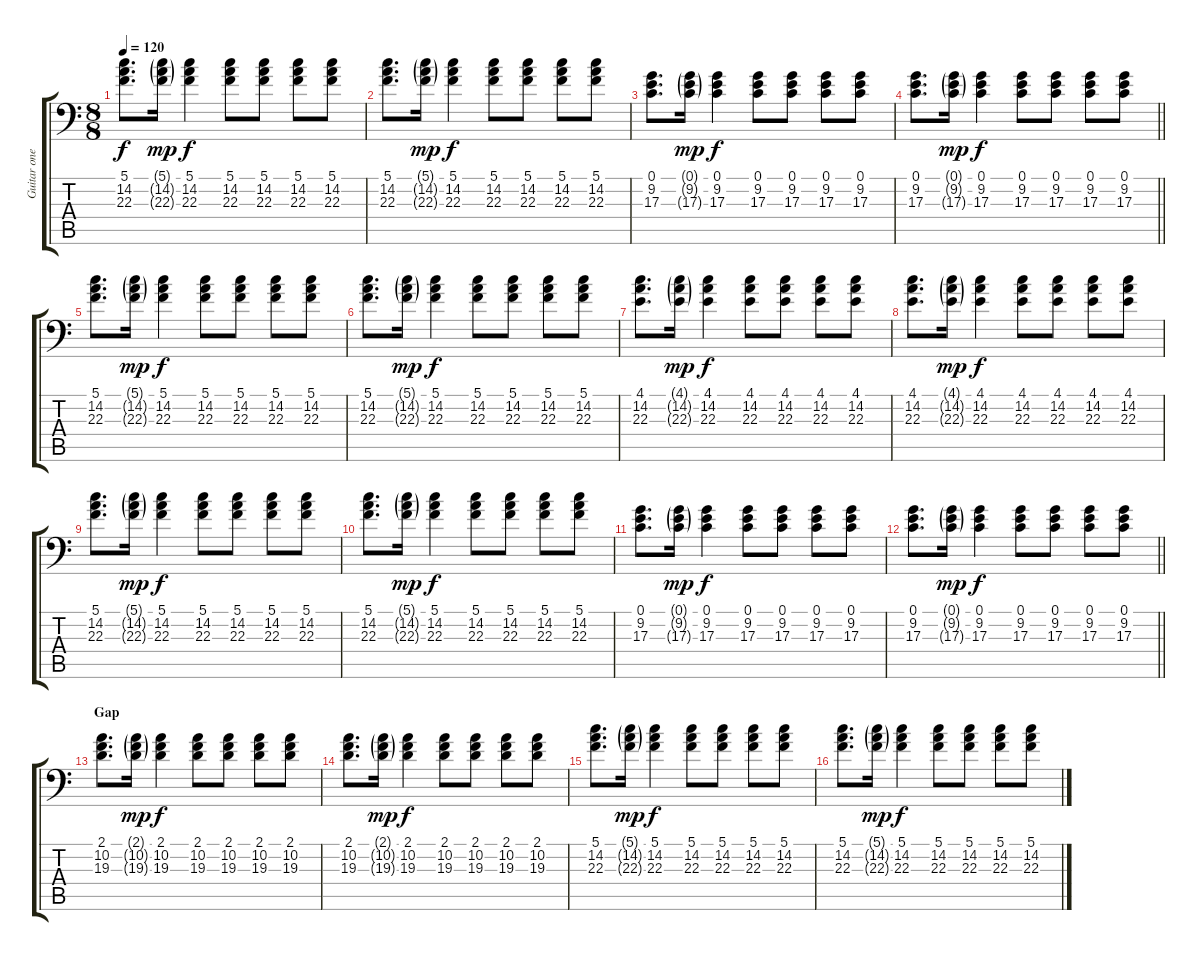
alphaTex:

\track ("Guitar one" "Guitar one") {instrument electricguitarclean}
\staff {score tabs}
\tuning (C3 G2 D2 A1 E1 B0) {hide}
\ts (8 8)
\tempo 120
\clef f4
\ks c
(5.1 14.2 22.3).8{d dy f} (5.1{g} 14.2{g} 22.3{g}).16{dy mp} (5.1 14.2 22.3).4{dy f} (5.1 14.2 22.3).8 (5.1 14.2 22.3).8 (5.1 14.2 22.3).8 (5.1 14.2 22.3).8 |
(5.1 14.2 22.3).8{d} (5.1{g} 14.2{g} 22.3{g}).16{dy mp} (5.1 14.2 22.3).4{dy f} (5.1 14.2 22.3).8 (5.1 14.2 22.3).8 (5.1 14.2 22.3).8 (5.1 14.2 22.3).8 |
(0.1 9.2 17.3).8{d} (0.1{g} 9.2{g} 17.3{g}).16{dy mp} (0.1 9.2 17.3).4{dy f} (0.1 9.2 17.3).8 (0.1 9.2 17.3).8 (0.1 9.2 17.3).8 (0.1 9.2 17.3).8 |
\barLineRight lightlight
(0.1 9.2 17.3).8{d} (0.1{g} 9.2{g} 17.3{g}).16{dy mp} (0.1 9.2 17.3).4{dy f} (0.1 9.2 17.3).8 (0.1 9.2 17.3).8 (0.1 9.2 17.3).8 (0.1 9.2 17.3).8 |
(5.1 14.2 22.3).8{d} (5.1{g} 14.2{g} 22.3{g}).16{dy mp} (5.1 14.2 22.3).4{dy f} (5.1 14.2 22.3).8 (5.1 14.2 22.3).8 (5.1 14.2 22.3).8 (5.1 14.2 22.3).8 |
(5.1 14.2 22.3).8{d} (5.1{g} 14.2{g} 22.3{g}).16{dy mp} (5.1 14.2 22.3).4{dy f} (5.1 14.2 22.3).8 (5.1 14.2 22.3).8 (5.1 14.2 22.3).8 (5.1 14.2 22.3).8 |
(4.1 14.2 22.3).8{d} (4.1{g} 14.2{g} 22.3{g}).16{dy mp} (4.1 14.2 22.3).4{dy f} (4.1 14.2 22.3).8 (4.1 14.2 22.3).8 (4.1 14.2 22.3).8 (4.1 14.2 22.3).8 |
(4.1 14.2 22.3).8{d} (4.1{g} 14.2{g} 22.3{g}).16{dy mp} (4.1 14.2 22.3).4{dy f} (4.1 14.2 22.3).8 (4.1 14.2 22.3).8 (4.1 14.2 22.3).8 (4.1 14.2 22.3).8 |
(5.1 14.2 22.3).8{d} (5.1{g} 14.2{g} 22.3{g}).16{dy mp} (5.1 14.2 22.3).4{dy f} (5.1 14.2 22.3).8 (5.1 14.2 22.3).8 (5.1 14.2 22.3).8 (5.1 14.2 22.3).8 |
(5.1 14.2 22.3).8{d} (5.1{g} 14.2{g} 22.3{g}).16{dy mp} (5.1 14.2 22.3).4{dy f} (5.1 14.2 22.3).8 (5.1 14.2 22.3).8 (5.1 14.2 22.3).8 (5.1 14.2 22.3).8 |
(0.1 9.2 17.3).8{d} (0.1{g} 9.2{g} 17.3{g}).16{dy mp} (0.1 9.2 17.3).4{dy f} (0.1 9.2 17.3).8 (0.1 9.2 17.3).8 (0.1 9.2 17.3).8 (0.1 9.2 17.3).8 |
\barLineRight lightlight
(0.1 9.2 17.3).8{d} (0.1{g} 9.2{g} 17.3{g}).16{dy mp} (0.1 9.2 17.3).4{dy f} (0.1 9.2 17.3).8 (0.1 9.2 17.3).8 (0.1 9.2 17.3).8 (0.1 9.2 17.3).8 |
\section ("" "Gap")
(2.1 10.2 19.3).8{d} (2.1{g} 10.2{g} 19.3{g}).16{dy mp} (2.1 10.2 19.3).4{dy f} (2.1 10.2 19.3).8 (2.1 10.2 19.3).8 (2.1 10.2 19.3).8 (2.1 10.2 19.3).8 |
(2.1 10.2 19.3).8{d} (2.1{g} 10.2{g} 19.3{g}).16{dy mp} (2.1 10.2 19.3).4{dy f} (2.1 10.2 19.3).8 (2.1 10.2 19.3).8 (2.1 10.2 19.3).8 (2.1 10.2 19.3).8 |
(5.1 14.2 22.3).8{d} (5.1{g} 14.2{g} 22.3{g}).16{dy mp} (5.1 14.2 22.3).4{dy f} (5.1 14.2 22.3).8 (5.1 14.2 22.3).8 (5.1 14.2 22.3).8 (5.1 14.2 22.3).8 |
(5.1 14.2 22.3).8{d} (5.1{g} 14.2{g} 22.3{g}).16{dy mp} (5.1 14.2 22.3).4{dy f} (5.1 14.2 22.3).8 (5.1 14.2 22.3).8 (5.1 14.2 22.3).8 (5.1 14.2 22.3).8
